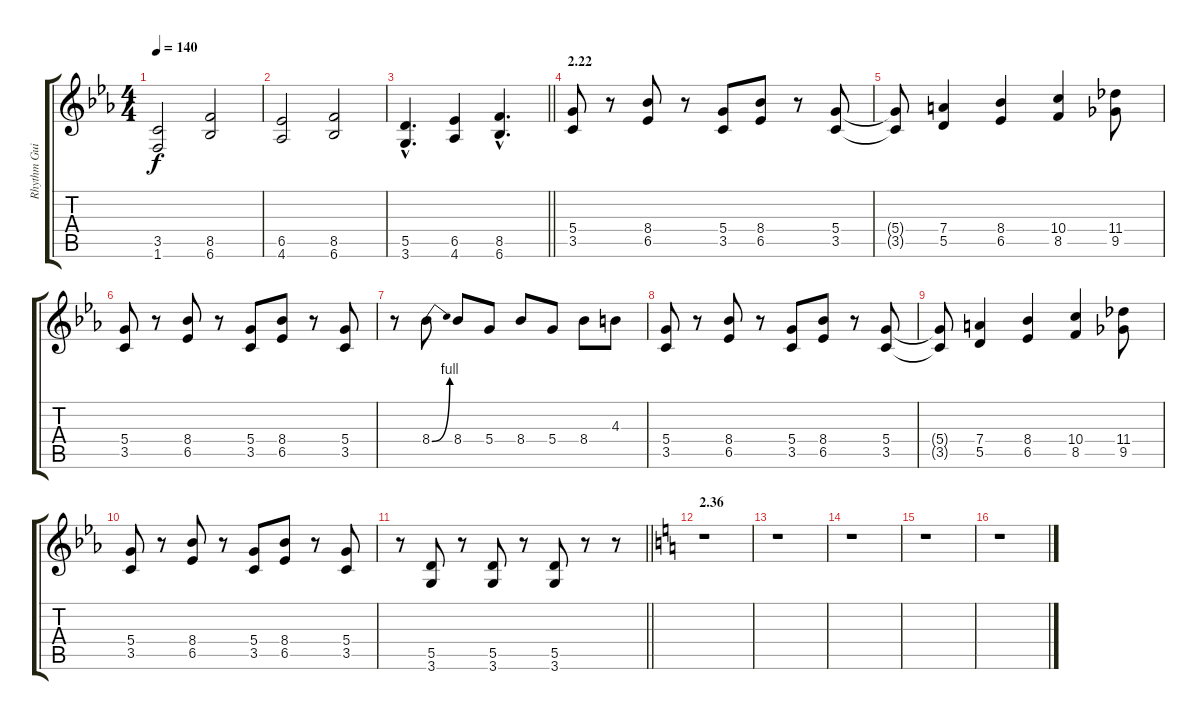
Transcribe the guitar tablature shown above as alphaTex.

\track ("Rhythm Guitar" "Rhythm Gui") {instrument distortionguitar}
\staff {score tabs}
\tuning (E4 B3 G3 D3 A2 E2) {hide}
\ts (4 4)
\tempo 140
\clef g2
\ks cminor
(3.5 1.6).2{dy f} (8.5 6.6).2 |
(6.5 4.6).2 (8.5 6.6).2 |
\barLineRight lightlight
(5.5{hac} 3.6{hac}).4{d} (6.5 4.6).4 (8.5{hac} 6.6{hac}).4{d} |
\section ("" "2.22")
(5.4 3.5).8 r.8 (8.4 6.5).8 r.8 (5.4 3.5).8 (8.4 6.5).8 r.8 (5.4 3.5).8 |
(5.4{t} 3.5{t}).8 (7.4 5.5).4 (8.4 6.5).4 (10.4 8.5).4 (11.4 9.5).8 |
(5.4 3.5).8 r.8 (8.4 6.5).8 r.8 (5.4 3.5).8 (8.4 6.5).8 r.8 (5.4 3.5).8 |
r.8 8.4{be (bend 0 0 60 4)}.8 8.4.8 5.4.8 8.4.8 5.4.8 8.4.8 4.3.8 |
(5.4 3.5).8 r.8 (8.4 6.5).8 r.8 (5.4 3.5).8 (8.4 6.5).8 r.8 (5.4 3.5).8 |
(5.4{t} 3.5{t}).8 (7.4 5.5).4 (8.4 6.5).4 (10.4 8.5).4 (11.4 9.5).8 |
(5.4 3.5).8 r.8 (8.4 6.5).8 r.8 (5.4 3.5).8 (8.4 6.5).8 r.8 (5.4 3.5).8 |
\barLineRight lightlight
r.8 (5.5 3.6).8 r.8 (5.5 3.6).8 r.8 (5.5 3.6).8 r.8 r.8 |
\section ("" "2.36")
\ks aminor
r.1 |
r.1 |
r.1 |
r.1 |
r.1
